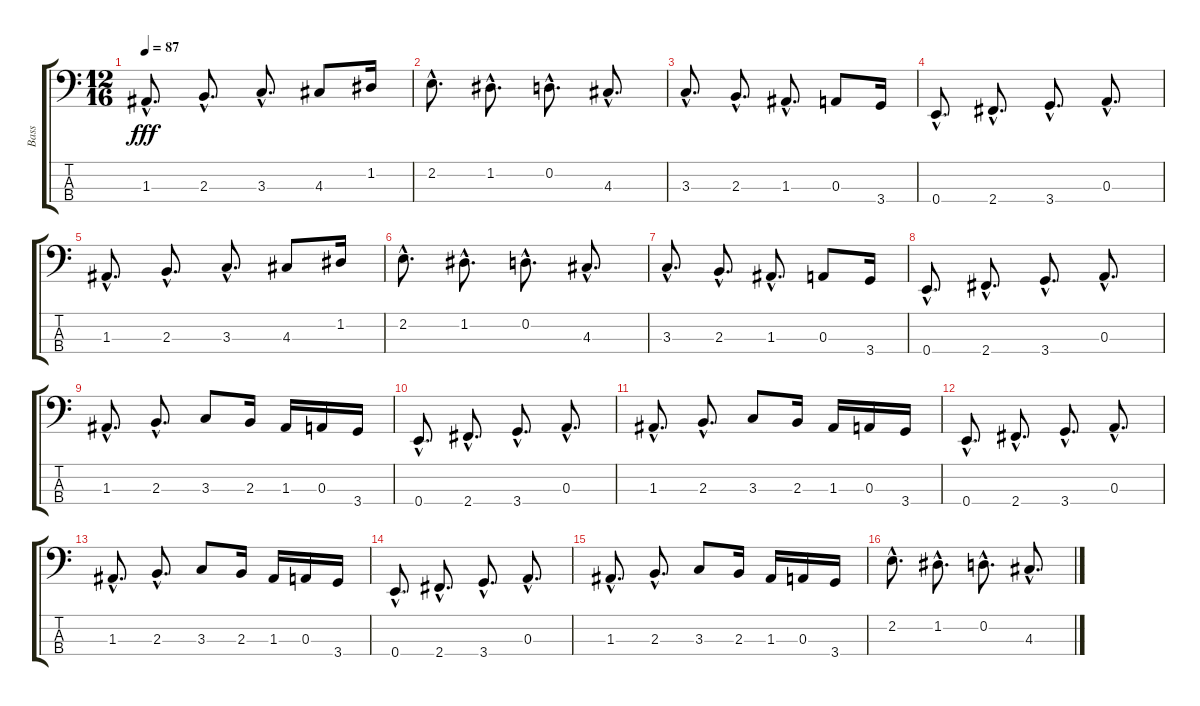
\track ("Bass" "Bass") {instrument acousticbass}
\staff {score tabs}
\tuning (G2 D2 A1 E1) {hide}
\ts (12 16)
\tempo 87
\clef f4
\ks c
1.3{hac}.8{d dy fff} 2.3{hac}.8{d} 3.3{hac}.8{d} 4.3.8 1.2.16 |
2.2{hac}.8{d} 1.2{hac}.8{d} 0.2{hac}.8{d} 4.3{hac}.8{d} |
3.3{hac}.8{d} 2.3{hac}.8{d} 1.3{hac}.8{d} 0.3.8 3.4.16 |
0.4{hac}.8{d} 2.4{hac}.8{d} 3.4{hac}.8{d} 0.3{hac}.8{d} |
1.3{hac}.8{d} 2.3{hac}.8{d} 3.3{hac}.8{d} 4.3.8 1.2.16 |
2.2{hac}.8{d} 1.2{hac}.8{d} 0.2{hac}.8{d} 4.3{hac}.8{d} |
3.3{hac}.8{d} 2.3{hac}.8{d} 1.3{hac}.8{d} 0.3.8 3.4.16 |
0.4{hac}.8{d} 2.4{hac}.8{d} 3.4{hac}.8{d} 0.3{hac}.8{d} |
1.3{hac}.8{d} 2.3{hac}.8{d} 3.3.8 2.3.16 1.3.16 0.3.16 3.4.16 |
0.4{hac}.8{d} 2.4{hac}.8{d} 3.4{hac}.8{d} 0.3{hac}.8{d} |
1.3{hac}.8{d} 2.3{hac}.8{d} 3.3.8 2.3.16 1.3.16 0.3.16 3.4.16 |
0.4{hac}.8{d} 2.4{hac}.8{d} 3.4{hac}.8{d} 0.3{hac}.8{d} |
1.3{hac}.8{d} 2.3{hac}.8{d} 3.3.8 2.3.16 1.3.16 0.3.16 3.4.16 |
0.4{hac}.8{d} 2.4{hac}.8{d} 3.4{hac}.8{d} 0.3{hac}.8{d} |
1.3{hac}.8{d} 2.3{hac}.8{d} 3.3.8 2.3.16 1.3.16 0.3.16 3.4.16 |
2.2{hac}.8{d} 1.2{hac}.8{d} 0.2{hac}.8{d} 4.3{hac}.8{d}
